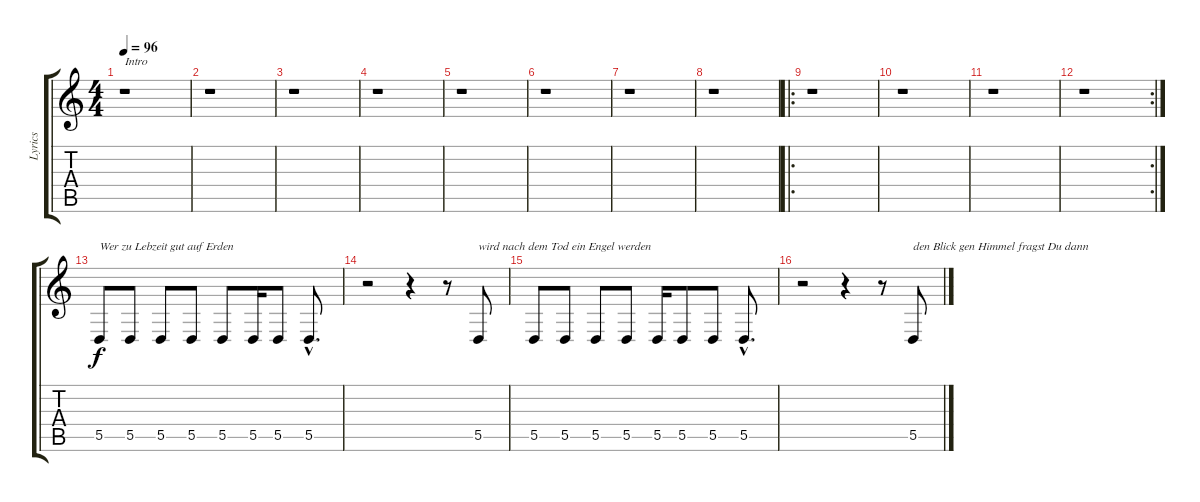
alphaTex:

\track ("Lyrics" "Lyrics") {instrument pad4choir}
\staff {score tabs}
\tuning (E4 B3 G3 D3 A2 E2) {hide}
\ts (4 4)
\tempo 96
\clef g2
\ks c
r.1{txt "Intro" dy f instrument pad4choir} |
r.1 |
r.1 |
r.1 |
r.1 |
r.1 |
r.1 |
r.1 |
\ro
r.1 |
r.1 |
r.1 |
\rc 2
r.1 |
5.5.8{txt "Wer zu Lebzeit gut auf Erden"} 5.5.8 5.5.8 5.5.8 5.5.8 5.5.16 5.5.8 5.5{hac}.8{d} |
r.2 r.4 r.8 5.5.8{txt "wird nach dem Tod ein Engel werden"} |
5.5.8 5.5.8 5.5.8 5.5.8 5.5.16 5.5.8 5.5.8 5.5{hac}.8{d} |
r.2 r.4 r.8 5.5.8{txt "den Blick gen Himmel fragst Du dann"}
